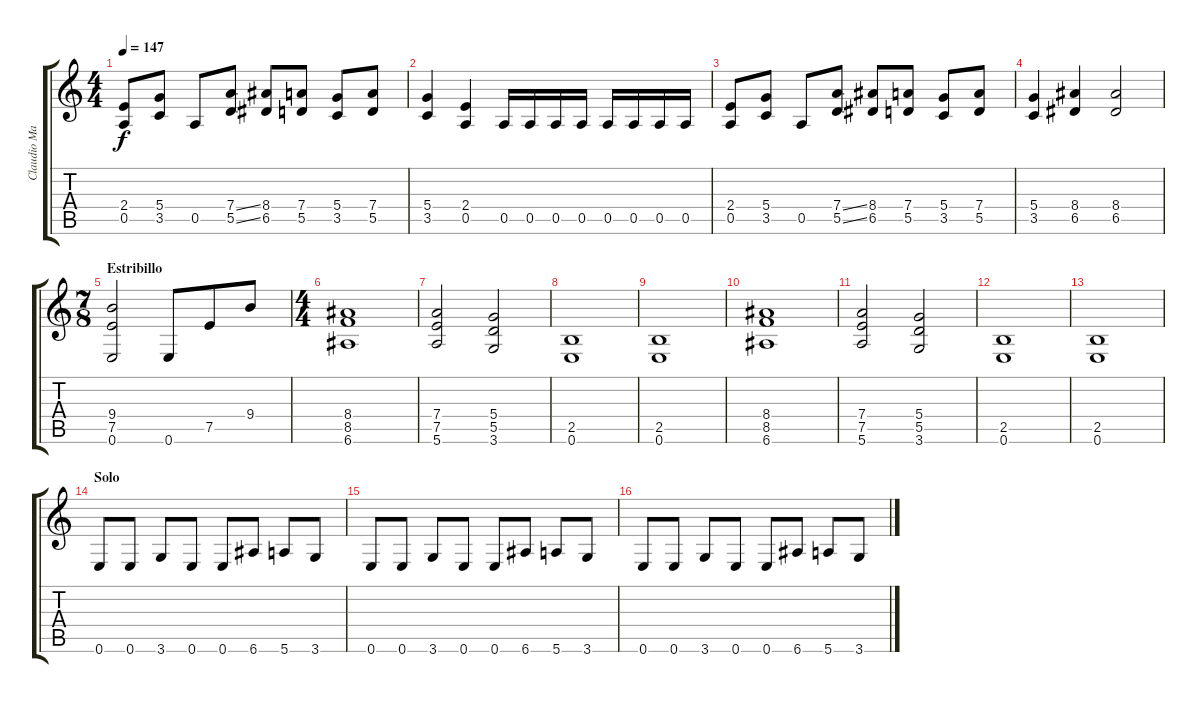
\track ("Claudio Marciello (Gtr 2)" "Claudio Ma") {instrument distortionguitar}
\staff {score tabs}
\tuning (E4 B3 G3 D3 A2 E2) {hide}
\ts (4 4)
\tempo 147
\clef g2
\ks c
(2.4 0.5).8{dy f} (5.4 3.5).8 0.5.8 (7.4{ss} 5.5{ss}).8 (8.4 6.5).8 (7.4 5.5).8 (5.4 3.5).8 (7.4 5.5).8 |
(5.4 3.5).4 (2.4 0.5).4 0.5.16 0.5.16 0.5.16 0.5.16 0.5.16 0.5.16 0.5.16 0.5.16 |
(2.4 0.5).8 (5.4 3.5).8 0.5.8 (7.4{ss} 5.5{ss}).8 (8.4 6.5).8 (7.4 5.5).8 (5.4 3.5).8 (7.4 5.5).8 |
(5.4 3.5).4 (8.4 6.5).4 (8.4 6.5).2 |
\ts (7 8)
\section ("" "Estribillo")
(9.4 7.5 0.6).2 0.6.8 7.5.8 9.4.8 |
\ts (4 4)
(8.4 8.5 6.6).1 |
(7.4 7.5 5.6).2 (5.4 5.5 3.6).2 |
(2.5 0.6).1 |
(2.5 0.6).1 |
(8.4 8.5 6.6).1 |
(7.4 7.5 5.6).2 (5.4 5.5 3.6).2 |
(2.5 0.6).1 |
(2.5 0.6).1 |
\section ("" "Solo")
0.6.8 0.6.8 3.6.8 0.6.8 0.6.8 6.6.8 5.6.8 3.6.8 |
0.6.8 0.6.8 3.6.8 0.6.8 0.6.8 6.6.8 5.6.8 3.6.8 |
0.6.8 0.6.8 3.6.8 0.6.8 0.6.8 6.6.8 5.6.8 3.6.8
